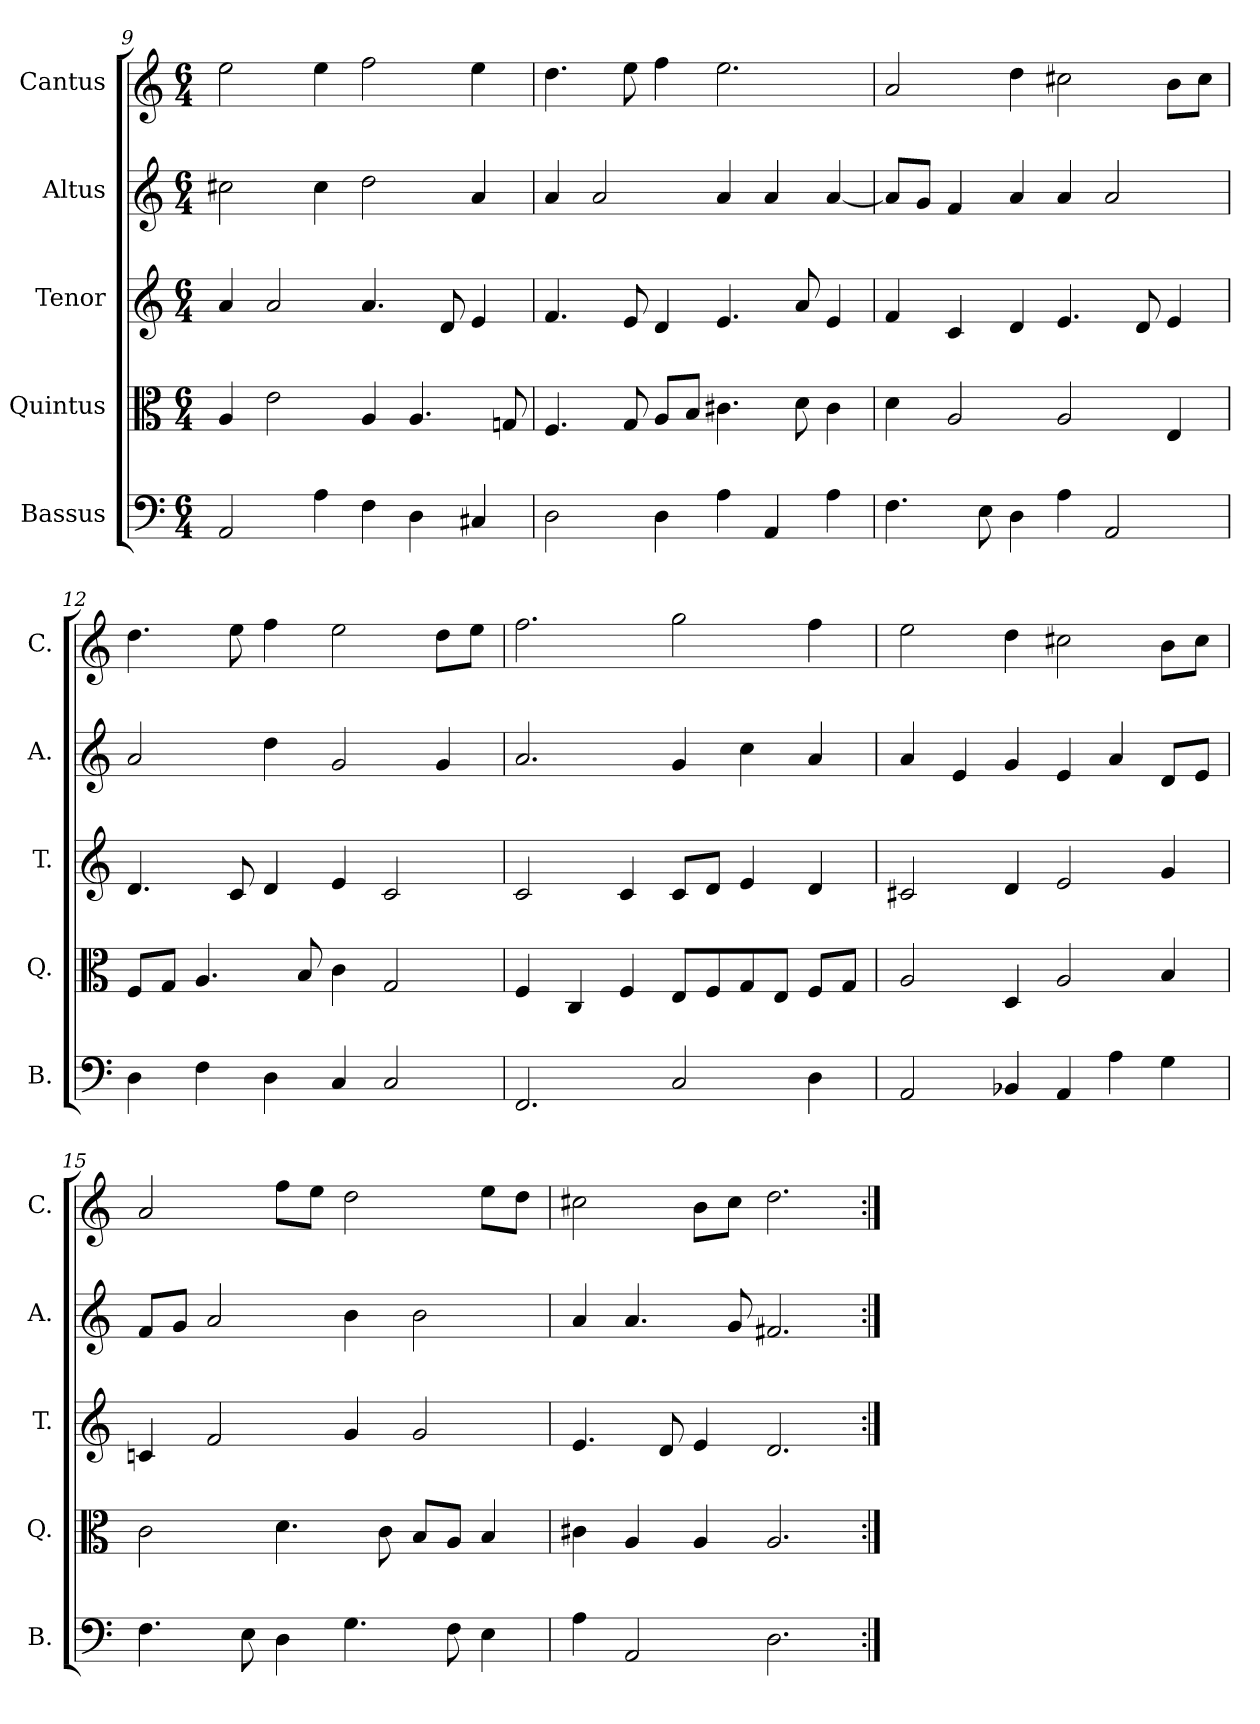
**kern	**kern	**kern	**kern	**kern
*part5	*part4	*part3	*part2	*part1
*staff5	*staff4	*staff3	*staff2	*staff1
*I"Bassus	*I"Quintus	*I"Tenor	*I"Altus	*I"Cantus
*I'B.	*I'Q.	*I'T.	*I'A.	*I'C.
!!LO:LB:g=z
*clefF4	*clefC3	*clefG2	*clefG2	*clefG2
*k[]	*k[]	*k[]	*k[]	*k[]
*C:	*C:	*C:	*C:	*C:
*M6/4	*M6/4	*M6/4	*M6/4	*M6/4
=9	=9	=9	=9	=9
2AA/	4A/	4a/	2cc#X\	2ee\
.	2e\	2a/	.	.
4A\	.	.	4cc#\	4ee\
4F\	4A/	4.a/	2dd\	2ff\
4D\	4.A/	.	.	.
.	.	8d/	.	.
4C#X/	.	4e/	4a/	4ee\
.	8Gn/	.	.	.
=10	=10	=10	=10	=10
2D\	4.F/	4.f/	4a/	4.dd\
.	.	.	2a/	.
.	8G/	8e/	.	8ee\
4D\	8A/L	4d/	.	4ff\
.	8B/J	.	.	.
4A\	4.c#X\	4.e/	4a/	2.ee\
4AA/	.	.	4a/	.
.	8d\	8a/	.	.
4A\	4c#\	4e/	[4a/	.
=11	=11	=11	=11	=11
4.F\	4d\	4f/	8a/L]	2a/
.	.	.	8g/J	.
.	2A/	4c/	4f/	.
8E\	.	.	.	.
4D\	.	4d/	4a/	4dd\
4A\	2A/	4.e/	4a/	2cc#X\
2AA/	.	.	2a/	.
.	.	8d/	.	.
.	4E/	4e/	.	8b\L
.	.	.	.	8cc#\J
=12	=12	=12	=12	=12
4D\	8F/L	4.d/	2a/	4.dd\
.	8G/J	.	.	.
4F\	4.A/	.	.	.
.	.	8c/	.	8ee\
4D\	.	4d/	4dd\	4ff\
.	8B/	.	.	.
4C/	4c\	4e/	2g/	2ee\
2C/	2G/	2c/	.	.
.	.	.	4g/	8dd\L
.	.	.	.	8ee\J
!!LO:LB:g=z
=13	=13	=13	=13	=13
2.FF/	4F/	2c/	2.a/	2.ff\
.	4C/	.	.	.
.	4F/	4c/	.	.
2C/	8E/L	8c/L	4g/	2gg\
.	8F/	8d/J	.	.
.	8G/	4e/	4cc\	.
.	8E/J	.	.	.
4D\	8F/L	4d/	4a/	4ff\
.	8G/J	.	.	.
=14	=14	=14	=14	=14
2AA/	2A/	2c#X/	4a/	2ee\
.	.	.	4e/	.
4BB-X/	4D/	4d/	4g/	4dd\
4AA/	2A/	2e/	4e/	2cc#X\
4A\	.	.	4a/	.
4G\	4B/	4g/	8d/L	8b\L
.	.	.	8e/J	8cc#\J
=15	=15	=15	=15	=15
4.F\	2c\	4cn/	8f/L	2a/
.	.	.	8g/J	.
.	.	2f/	2a/	.
8E\	.	.	.	.
4D\	4.d\	.	.	8ff\L
.	.	.	.	8ee\J
4.G\	.	4g/	4b\	2dd\
.	8c\	.	.	.
.	8B/L	2g/	2b\	.
8F\	8A/J	.	.	.
4E\	4B/	.	.	8ee\L
.	.	.	.	8dd\J
=16	=16	=16	=16	=16
4A\	4c#X\	4.e/	4a/	2cc#X\
2AA/	4A/	.	4.a/	.
.	.	8d/	.	.
.	4A/	4e/	.	8b\L
.	.	.	8g/	8cc#\J
2.D\	2.A/	2.d/	2.f#X/	2.dd\
=:|!	=:|!	=:|!	=:|!	=:|!
*-	*-	*-	*-	*-
